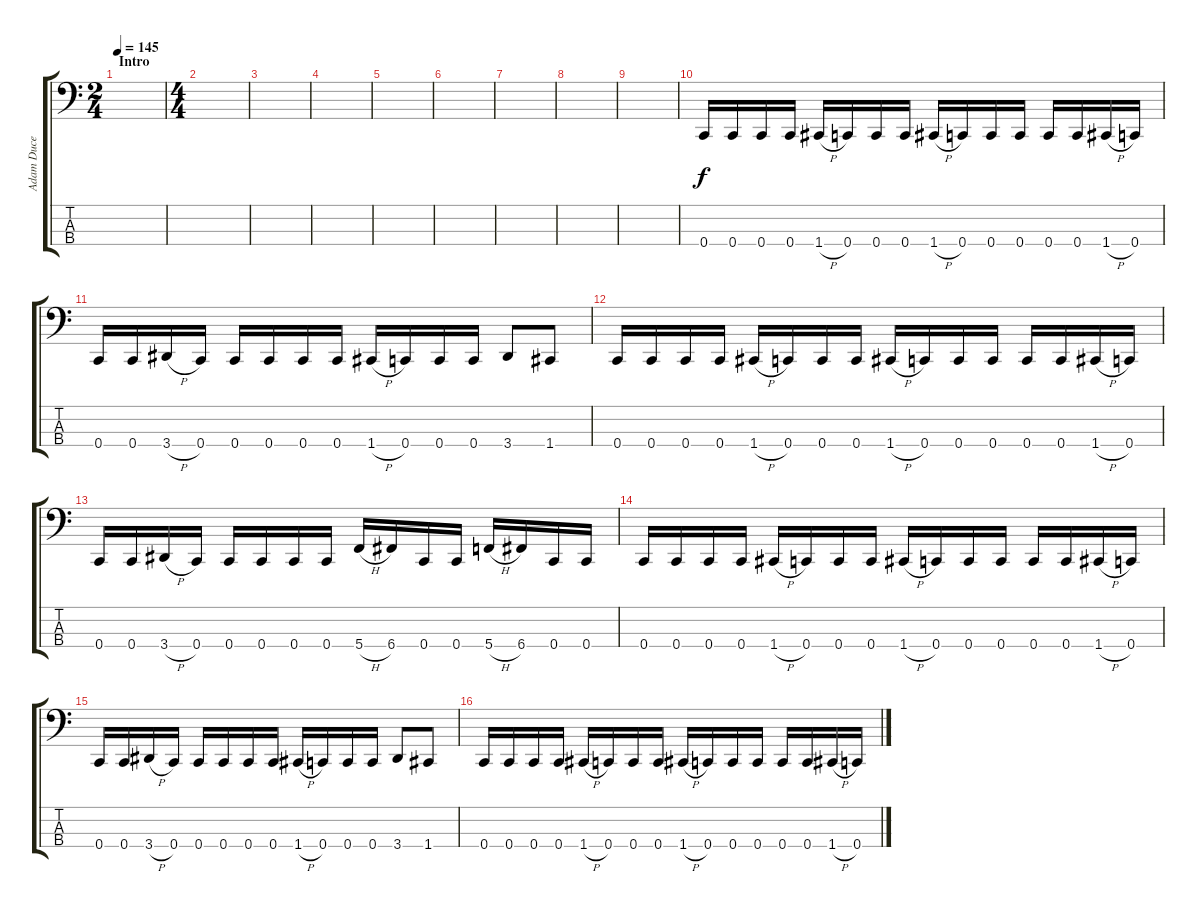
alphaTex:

\track ("Adam Duce" "Adam Duce") {instrument electricbassfinger}
\staff {score tabs}
\tuning (F2 C2 G1 C1) {hide}
\ts (2 4)
\section ("" "Intro")
\tempo 145
\clef f4
\ks c
|
\ts (4 4)
|
|
|
|
|
|
|
|
0.4.16 0.4.16 0.4.16 0.4.16 1.4{h}.16 0.4.16 0.4.16 0.4.16 1.4{h}.16 0.4.16 0.4.16 0.4.16 0.4.16 0.4.16 1.4{h}.16 0.4.16 |
0.4.16 0.4.16 3.4{h}.16 0.4.16 0.4.16 0.4.16 0.4.16 0.4.16 1.4{h}.16 0.4.16 0.4.16 0.4.16 3.4.8 1.4.8 |
0.4.16 0.4.16 0.4.16 0.4.16 1.4{h}.16 0.4.16 0.4.16 0.4.16 1.4{h}.16 0.4.16 0.4.16 0.4.16 0.4.16 0.4.16 1.4{h}.16 0.4.16 |
0.4.16 0.4.16 3.4{h}.16 0.4.16 0.4.16 0.4.16 0.4.16 0.4.16 5.4{h}.16 6.4.16 0.4.16 0.4.16 5.4{h}.16 6.4.16 0.4.16 0.4.16 |
0.4.16 0.4.16 0.4.16 0.4.16 1.4{h}.16 0.4.16 0.4.16 0.4.16 1.4{h}.16 0.4.16 0.4.16 0.4.16 0.4.16 0.4.16 1.4{h}.16 0.4.16 |
0.4.16 0.4.16 3.4{h}.16 0.4.16 0.4.16 0.4.16 0.4.16 0.4.16 1.4{h}.16 0.4.16 0.4.16 0.4.16 3.4.8 1.4.8 |
0.4.16 0.4.16 0.4.16 0.4.16 1.4{h}.16 0.4.16 0.4.16 0.4.16 1.4{h}.16 0.4.16 0.4.16 0.4.16 0.4.16 0.4.16 1.4{h}.16 0.4.16
